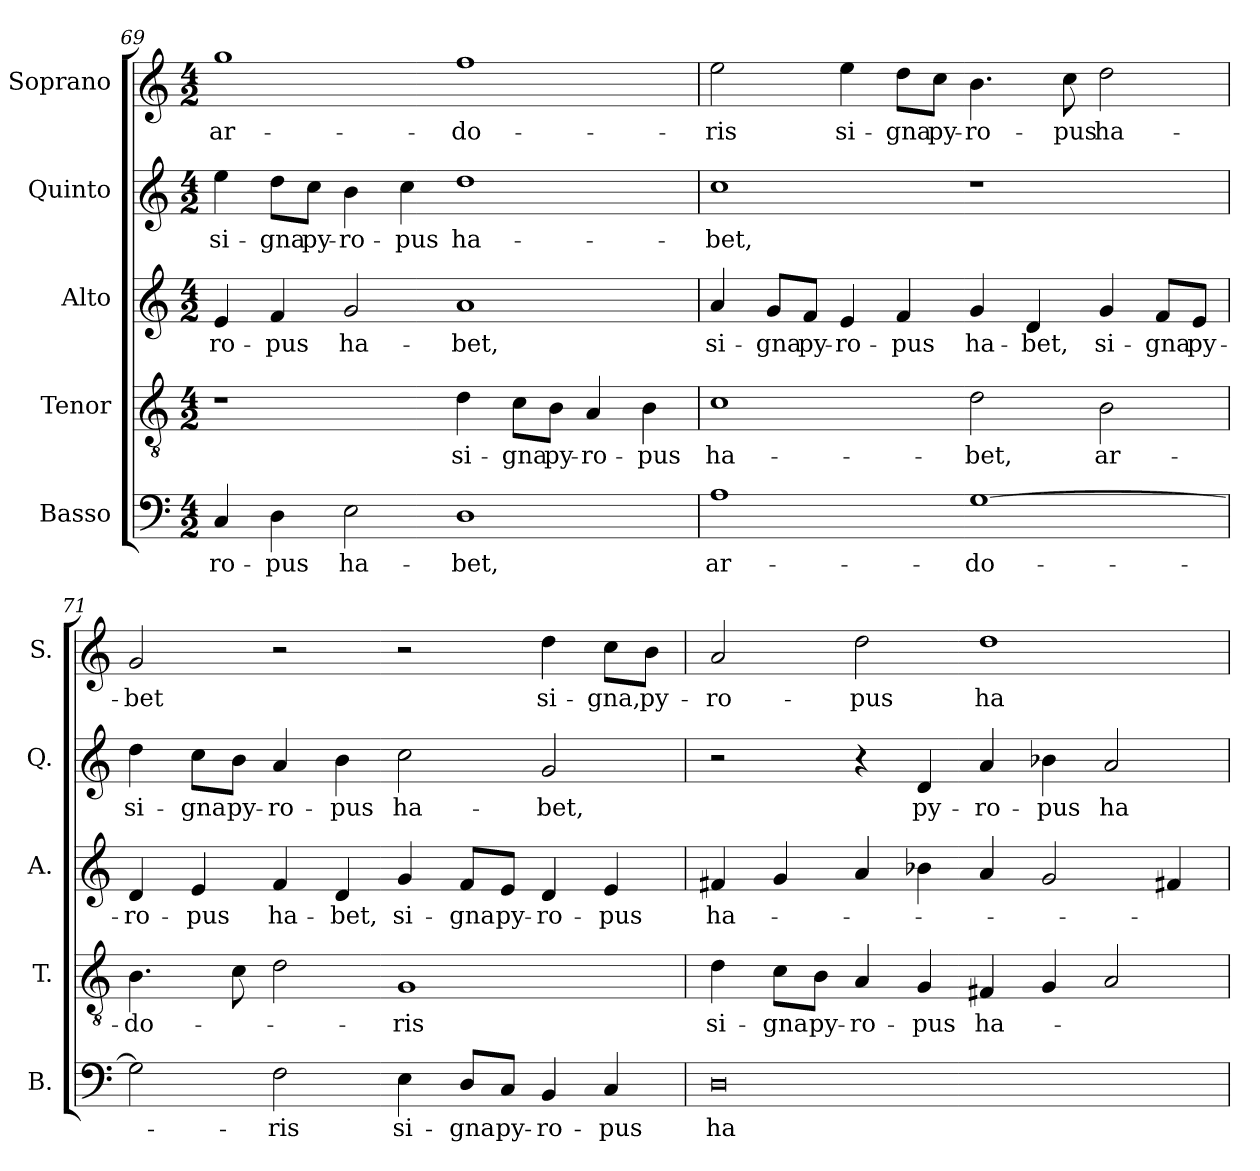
**kern	**text	**kern	**text	**kern	**text	**kern	**text	**kern	**text
*part5	*part5	*part4	*part4	*part3	*part3	*part2	*part2	*part1	*part1
*staff5	*staff5	*staff4	*staff4	*staff3	*staff3	*staff2	*staff2	*staff1	*staff1
*I"Basso	*	*I"Tenor	*	*I"Alto	*	*I"Quinto	*	*I"Soprano	*
*I'B.	*	*I'T.	*	*I'A.	*	*I'Q.	*	*I'S.	*
*clefF4	*	*clefGv2	*	*clefG2	*	*clefG2	*	*clefG2	*
*	*	*ITrd7c12	*	*	*	*	*	*	*
*k[]	*	*k[]	*	*k[]	*	*k[]	*	*k[]	*
*C:	*	*C:	*	*C:	*	*C:	*	*C:	*
*M4/2	*	*M4/2	*	*M4/2	*	*M4/2	*	*M4/2	*
=69	=69	=69	=69	=69	=69	=69	=69	=69	=69
!	!LO:LY:b:color=#000000	!	!	!	!	!	!	!	!
!	!	!	!	!	!LO:LY:b:color=#000000	!	!	!	!
!	!	!	!	!	!	!	!LO:LY:b:color=#000000	!	!
!	!	!	!	!	!	!	!	!	!LO:LY:b:color=#000000
4Ci/	-ro-	1r	.	4ei/	-ro-	4eei\	si-	1ggi	ar-
!	!LO:LY:b:color=#000000	!	!	!	!	!	!	!	!
!	!	!	!	!	!LO:LY:b:color=#000000	!	!	!	!
!	!	!	!	!	!	!	!LO:LY:b:color=#000000	!	!
4Di\	-pus	.	.	4fi/	-pus	8ddi\L	-gna	.	.
!	!	!	!	!	!	!	!LO:LY:b:color=#000000	!	!
.	.	.	.	.	.	8cci\J	py-	.	.
!	!LO:LY:b:color=#000000	!	!	!	!	!	!	!	!
!	!	!	!	!	!LO:LY:b:color=#000000	!	!	!	!
!	!	!	!	!	!	!	!LO:LY:b:color=#000000	!	!
2Ei\	ha-	.	.	2gi/	ha-	4bi\	-ro-	.	.
!	!	!	!	!	!	!	!LO:LY:b:color=#000000	!	!
.	.	.	.	.	.	4cci\	-pus	.	.
!	!LO:LY:b:color=#000000	!	!	!	!	!	!	!	!
!	!	!	!LO:LY:b:color=#000000	!	!	!	!	!	!
!	!	!	!	!	!LO:LY:b:color=#000000	!	!	!	!
!	!	!	!	!	!	!	!LO:LY:b:color=#000000	!	!
!	!	!	!	!	!	!	!	!	!LO:LY:b:color=#000000
1Di	-bet,	4Di\	si-	1ai	-bet,	1ddi	ha-	1ffi	-do-
!	!	!	!LO:LY:b:color=#000000	!	!	!	!	!	!
.	.	8Ci\L	-gna	.	.	.	.	.	.
!	!	!	!LO:LY:b:color=#000000	!	!	!	!	!	!
.	.	8BBi\J	py-	.	.	.	.	.	.
!	!	!	!LO:LY:b:color=#000000	!	!	!	!	!	!
.	.	4AAi/	-ro-	.	.	.	.	.	.
!	!	!	!LO:LY:b:color=#000000	!	!	!	!	!	!
.	.	4BBi\	-pus	.	.	.	.	.	.
!!LO:LB:g=z
=70	=70	=70	=70	=70	=70	=70	=70	=70	=70
!	!LO:LY:b:color=#000000	!	!	!	!	!	!	!	!
!	!	!	!LO:LY:b:color=#000000	!	!	!	!	!	!
!	!	!	!	!	!LO:LY:b:color=#000000	!	!	!	!
!	!	!	!	!	!	!	!LO:LY:b:color=#000000	!	!
!	!	!	!	!	!	!	!	!	!LO:LY:b:color=#000000
1Ai	ar-	1Ci	ha-	4ai/	si-	1cci	-bet,	2eei\	-ris
!	!	!	!	!	!LO:LY:b:color=#000000	!	!	!	!
.	.	.	.	8gi/L	-gna	.	.	.	.
!	!	!	!	!	!LO:LY:b:color=#000000	!	!	!	!
.	.	.	.	8fi/J	py-	.	.	.	.
!	!	!	!	!	!LO:LY:b:color=#000000	!	!	!	!
!	!	!	!	!	!	!	!	!	!LO:LY:b:color=#000000
.	.	.	.	4ei/	-ro-	.	.	4eei\	si-
!	!	!	!	!	!LO:LY:b:color=#000000	!	!	!	!
!	!	!	!	!	!	!	!	!	!LO:LY:b:color=#000000
.	.	.	.	4fi/	-pus	.	.	8ddi\L	-gna
!	!	!	!	!	!	!	!	!	!LO:LY:b:color=#000000
.	.	.	.	.	.	.	.	8cci\J	py-
!	!LO:LY:b:color=#000000	!	!	!	!	!	!	!	!
!	!	!	!LO:LY:b:color=#000000	!	!	!	!	!	!
!	!	!	!	!	!LO:LY:b:color=#000000	!	!	!	!
!	!	!	!	!	!	!	!	!	!LO:LY:b:color=#000000
[1Gi	-do-	2Di\	-bet,	4gi/	ha-	1r	.	4.bi\	-ro-
!	!	!	!	!	!LO:LY:b:color=#000000	!	!	!	!
.	.	.	.	4di/	-bet,	.	.	.	.
!	!	!	!	!	!	!	!	!	!LO:LY:b:color=#000000
.	.	.	.	.	.	.	.	8cci\	-pus
!	!	!	!LO:LY:b:color=#000000	!	!	!	!	!	!
!	!	!	!	!	!LO:LY:b:color=#000000	!	!	!	!
!	!	!	!	!	!	!	!	!	!LO:LY:b:color=#000000
.	.	2BBi\	ar-	4gi/	si-	.	.	2ddi\	ha-
!	!	!	!	!	!LO:LY:b:color=#000000	!	!	!	!
.	.	.	.	8fi/L	-gna	.	.	.	.
!	!	!	!	!	!LO:LY:b:color=#000000	!	!	!	!
.	.	.	.	8ei/J	py-	.	.	.	.
=71	=71	=71	=71	=71	=71	=71	=71	=71	=71
!	!	!	!LO:LY:b:color=#000000	!	!	!	!	!	!
!	!	!	!	!	!LO:LY:b:color=#000000	!	!	!	!
!	!	!	!	!	!	!	!LO:LY:b:color=#000000	!	!
!	!	!	!	!	!	!	!	!	!LO:LY:b:color=#000000
2Gi\]	.	4.BBi\	-do-	4di/	-ro-	4ddi\	si-	2gi/	-bet
!	!	!	!	!	!LO:LY:b:color=#000000	!	!	!	!
!	!	!	!	!	!	!	!LO:LY:b:color=#000000	!	!
.	.	.	.	4ei/	-pus	8cci\L	-gna	.	.
!	!	!	!	!	!	!	!LO:LY:b:color=#000000	!	!
.	.	8Ci\	.	.	.	8bi\J	py-	.	.
!	!LO:LY:b:color=#000000	!	!	!	!	!	!	!	!
!	!	!	!	!	!LO:LY:b:color=#000000	!	!	!	!
!	!	!	!	!	!	!	!LO:LY:b:color=#000000	!	!
2Fi\	-ris	2Di\	.	4fi/	ha-	4ai/	-ro-	2r	.
!	!	!	!	!	!LO:LY:b:color=#000000	!	!	!	!
!	!	!	!	!	!	!	!LO:LY:b:color=#000000	!	!
.	.	.	.	4di/	-bet,	4bi\	-pus	.	.
!	!LO:LY:b:color=#000000	!	!	!	!	!	!	!	!
!	!	!	!LO:LY:b:color=#000000	!	!	!	!	!	!
!	!	!	!	!	!LO:LY:b:color=#000000	!	!	!	!
!	!	!	!	!	!	!	!LO:LY:b:color=#000000	!	!
4Ei\	si-	1GGi	-ris	4gi/	si-	2cci\	ha-	2r	.
!	!LO:LY:b:color=#000000	!	!	!	!	!	!	!	!
!	!	!	!	!	!LO:LY:b:color=#000000	!	!	!	!
8Di/L	-gna	.	.	8fi/L	-gna	.	.	.	.
!	!LO:LY:b:color=#000000	!	!	!	!	!	!	!	!
!	!	!	!	!	!LO:LY:b:color=#000000	!	!	!	!
8Ci/J	py-	.	.	8ei/J	py-	.	.	.	.
!	!LO:LY:b:color=#000000	!	!	!	!	!	!	!	!
!	!	!	!	!	!LO:LY:b:color=#000000	!	!	!	!
!	!	!	!	!	!	!	!LO:LY:b:color=#000000	!	!
!	!	!	!	!	!	!	!	!	!LO:LY:b:color=#000000
4BBi/	-ro-	.	.	4di/	-ro-	2gi/	-bet,	4ddi\	si-
!	!LO:LY:b:color=#000000	!	!	!	!	!	!	!	!
!	!	!	!	!	!LO:LY:b:color=#000000	!	!	!	!
!	!	!	!	!	!	!	!	!	!LO:LY:b:color=#000000
4Ci/	-pus	.	.	4ei/	-pus	.	.	8cci\L	-gna,
!	!	!	!	!	!	!	!	!	!LO:LY:b:color=#000000
.	.	.	.	.	.	.	.	8bi\J	py-
=72	=72	=72	=72	=72	=72	=72	=72	=72	=72
!	!LO:LY:b:color=#000000	!	!	!	!	!	!	!	!
!	!	!	!LO:LY:b:color=#000000	!	!	!	!	!	!
!	!	!	!	!	!LO:LY:b:color=#000000	!	!	!	!
!	!	!	!	!	!	!	!	!	!LO:LY:b:color=#000000
0Di	ha-	4Di\	si-	4f#Xi/	ha-	2r	.	2ai/	-ro-
!	!	!	!LO:LY:b:color=#000000	!	!	!	!	!	!
.	.	8Ci\L	-gna	4gi/	.	.	.	.	.
!	!	!	!LO:LY:b:color=#000000	!	!	!	!	!	!
.	.	8BBi\J	py-	.	.	.	.	.	.
!	!	!	!LO:LY:b:color=#000000	!	!	!	!	!	!
!	!	!	!	!	!	!	!	!	!LO:LY:b:color=#000000
.	.	4AAi/	-ro-	4ai/	.	4r	.	2ddi\	-pus
!	!	!	!LO:LY:b:color=#000000	!	!	!	!	!	!
!	!	!	!	!	!	!	!LO:LY:b:color=#000000	!	!
.	.	4GGi/	-pus	4b-Xi\	.	4di/	py-	.	.
!	!	!	!LO:LY:b:color=#000000	!	!	!	!	!	!
!	!	!	!	!	!	!	!LO:LY:b:color=#000000	!	!
!	!	!	!	!	!	!	!	!	!LO:LY:b:color=#000000
.	.	4FF#Xi/	ha-	4ai/	.	4ai/	-ro-	1ddi	ha-
!	!	!	!	!	!	!	!LO:LY:b:color=#000000	!	!
.	.	4GGi/	.	2gi/	.	4b-Xi\	-pus	.	.
!	!	!	!	!	!	!	!LO:LY:b:color=#000000	!	!
.	.	2AAi/	.	.	.	2ai/	ha-	.	.
.	.	.	.	4f#Xi/	.	.	.	.	.
=	=	=	=	=	=	=	=	=	=
*-	*-	*-	*-	*-	*-	*-	*-	*-	*-
